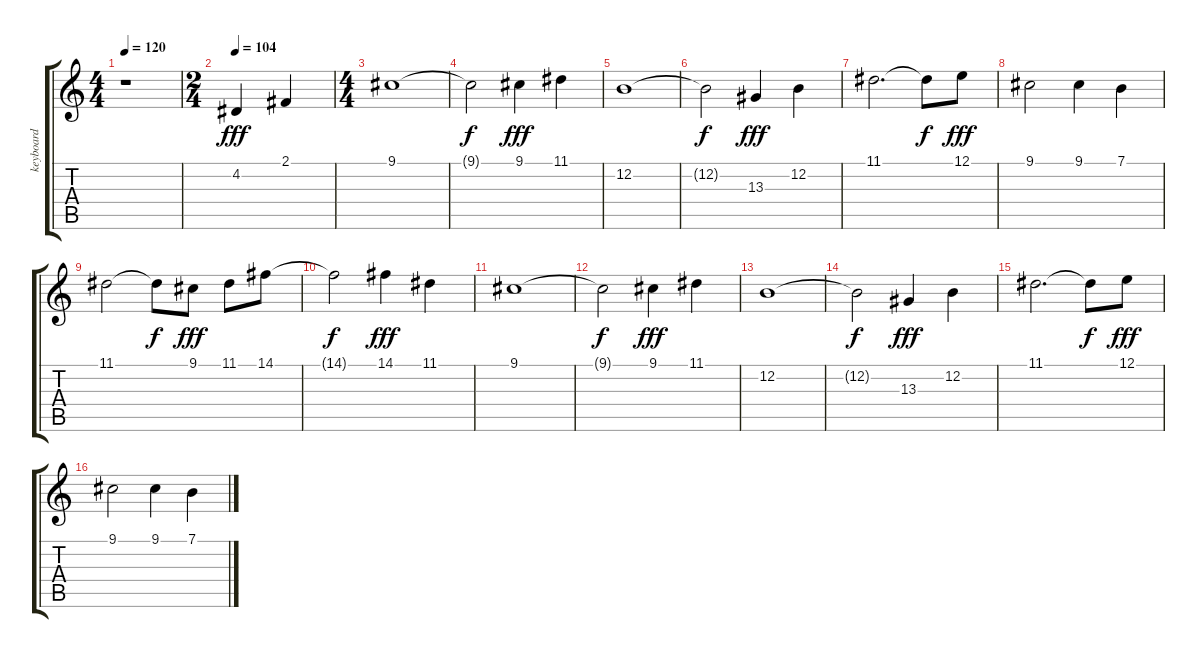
\track ("keyboard  bell" "keyboard  ") {instrument vibraphone}
\staff {score tabs}
\tuning (E4 B3 G3 D3 A2 E2) {hide}
\ts (4 4)
\tempo 120
\clef g2
\ks c
r.1{dy fff instrument vibraphone} |
\ts (2 4)
\tempo 104
4.2.4 2.1.4 |
\ts (4 4)
9.1.1 |
9.1{t}.2{dy f} 9.1.4{dy fff} 11.1.4 |
12.2.1 |
12.2{t}.2{dy f} 13.3.4{dy fff} 12.2.4 |
11.1.2{d} 11.1{t}.8{dy f} 12.1.8{dy fff} |
9.1.2 9.1.4 7.1.4 |
11.1.2 11.1{t}.8{dy f} 9.1.8{dy fff} 11.1.8 14.1.8 |
14.1{t}.2{dy f} 14.1.4{dy fff} 11.1.4 |
9.1.1 |
9.1{t}.2{dy f} 9.1.4{dy fff} 11.1.4 |
12.2.1 |
12.2{t}.2{dy f} 13.3.4{dy fff} 12.2.4 |
11.1.2{d} 11.1{t}.8{dy f} 12.1.8{dy fff} |
9.1.2 9.1.4 7.1.4
